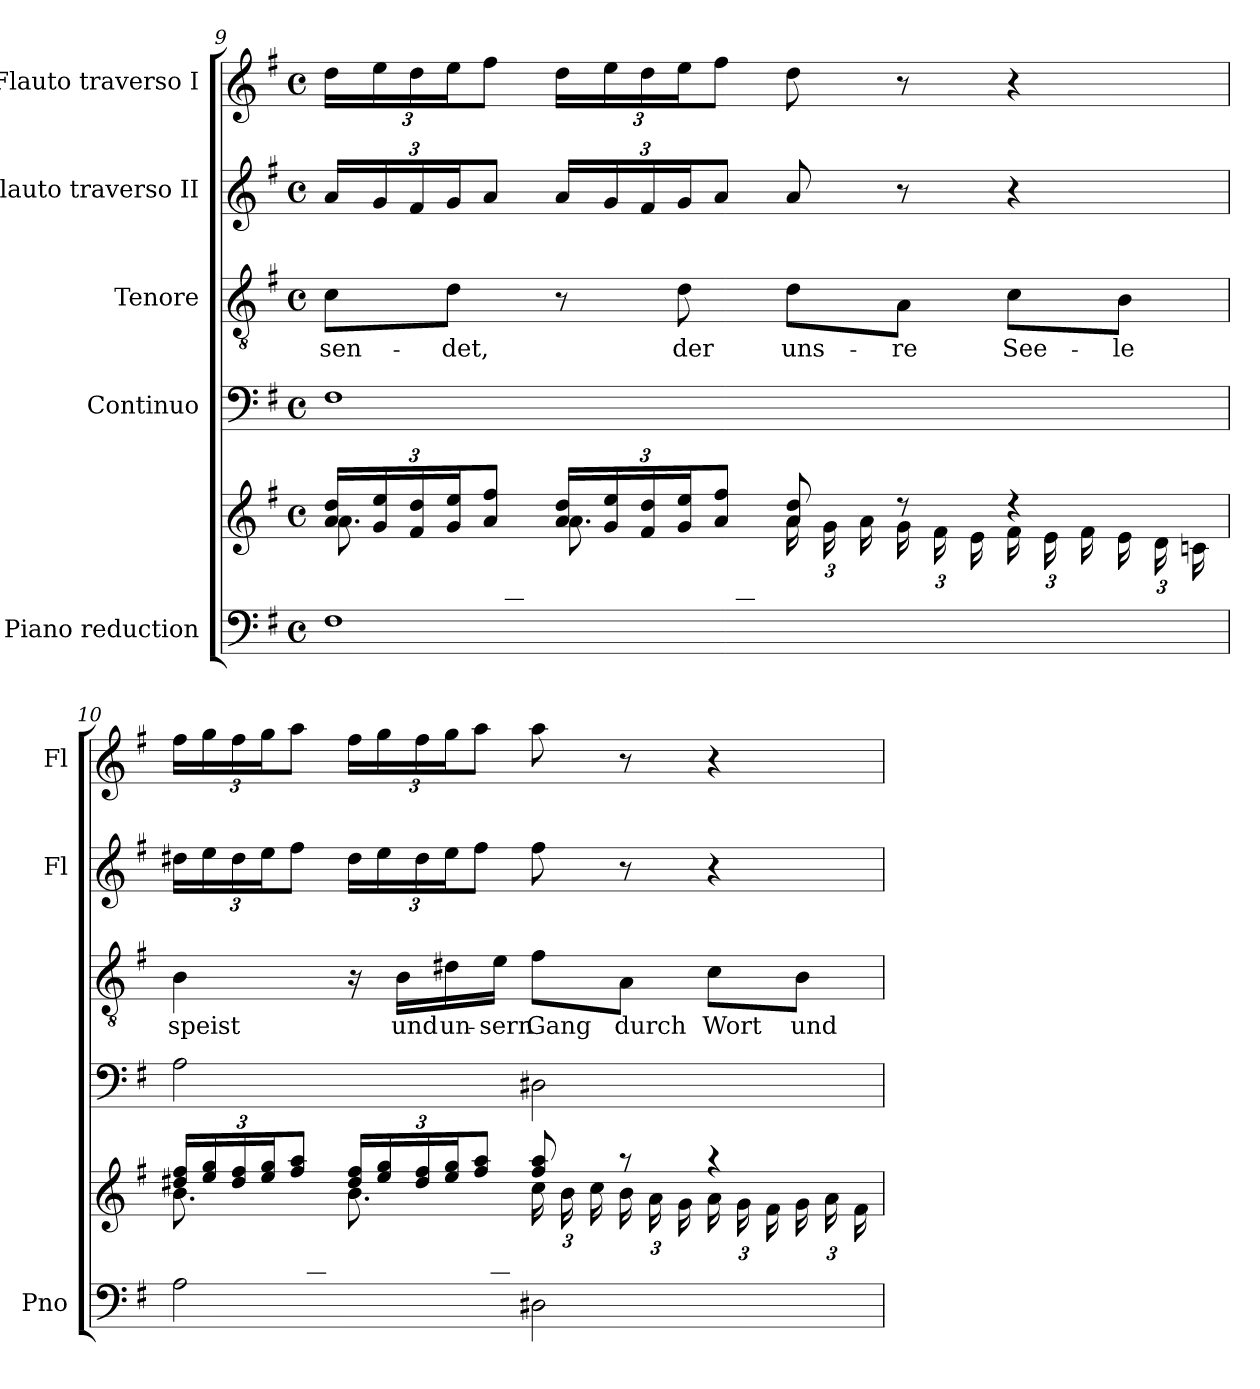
**kern	**kern	**kern	**kern	**text	**kern	**kern
*part5	*part5	*part4	*part3	*part3	*part2	*part1
*staff6	*staff5	*staff4	*staff3	*staff3	*staff2	*staff1
*I"Piano reduction	*	*I"Continuo	*I"Tenore	*	*I"Flauto traverso II	*I"Flauto traverso I
*I'Pno	*	*	*	*	*I'Fl	*I'Fl
!!LO:PB:g=z
*clefF4	*clefG2	*clefF4	*clefGv2	*	*clefG2	*clefG2
*k[f#]	*k[f#]	*k[f#]	*k[f#]	*	*k[f#]	*k[f#]
*M4/4	*M4/4	*M4/4	*M4/4	*	*M4/4	*M4/4
*met(c)	*met(c)	*met(c)	*met(c)	*	*met(c)	*met(c)
=9	=9	=9	=9	=9	=9	=9
*^	*	*	*	*	*	*
*	*	*Xbrackettup	*	*	*	*	*
*	*	*^	*	*	*	*	*
!	!	!	!	!	!	!LO:LY:b	!	!
*	*	*	*	*	*	*	*Xbrackettup	*Xbrackettup
8.ryy	1F#	24a/ 24dd/LL	8.a\L	1F#	8c\L	sen-	24a/LL	24dd\LL
.	.	24g/ 24ee/	.	.	.	.	24g/	24ee\
.	.	24f#/ 24dd/	.	.	.	.	24f#/	24dd\
!	!	!	!	!	!	!LO:LY:b	!	!
.	.	24g/ 24ee/J	.	.	8d\J	-det,	24g/J	24ee\J
.	.	12a/ 12ff#/J	.	.	.	.	12a/J	12ff#\J
16d/Jk	.	.	16ryy	.	.	.	.	.
8.ryy	.	24a/ 24dd/LL	8.a\L	.	8r	.	24a/LL	24dd\LL
.	.	24g/ 24ee/	.	.	.	.	24g/	24ee\
.	.	24f#/ 24dd/	.	.	.	.	24f#/	24dd\
!	!	!	!	!	!	!LO:LY:b	!	!
.	.	24g/ 24ee/J	.	.	8d\	der	24g/J	24ee\J
.	.	12a/ 12ff#/J	.	.	.	.	12a/J	12ff#\J
16d/Jk	.	.	16ryy	.	.	.	.	.
!	!	!	!	!	!	!LO:LY:b	!	!
2ryy	.	8a/ 8dd/	24a\LL	.	8d\L	uns-	8a/	8dd\
.	.	.	24g\	.	.	.	.	.
.	.	.	24a\	.	.	.	.	.
!	!	!	!	!	!	!LO:LY:b	!	!
.	.	8r	24g\	.	8A\J	-re	8r	8r
.	.	.	24f#\	.	.	.	.	.
.	.	.	24e\JJ	.	.	.	.	.
!	!	!	!	!	!	!LO:LY:b	!	!
.	.	4r	24f#\LL	.	8c\L	See-	4r	4r
.	.	.	24e\	.	.	.	.	.
.	.	.	24f#\	.	.	.	.	.
!	!	!	!	!	!	!LO:LY:b	!	!
.	.	.	24e\	.	8B\J	-le	.	.
.	.	.	24d\	.	.	.	.	.
.	.	.	24cn\JJ	.	.	.	.	.
=10	=10	=10	=10	=10	=10	=10	=10	=10
!	!	!	!	!	!	!LO:LY:b	!	!
8.ryy	2A\	24dd#X/ 24ff#/LL	8.b\L	2A\	4B\	speist	24dd#X\LL	24ff#\LL
.	.	24ee/ 24gg/	.	.	.	.	24ee\	24gg\
.	.	24dd#/ 24ff#/	.	.	.	.	24dd#\	24ff#\
.	.	24ee/ 24gg/J	.	.	.	.	24ee\J	24gg\J
.	.	12ff#/ 12aa/J	.	.	.	.	12ff#\J	12aa\J
16d#X/Jk	.	.	16ryy	.	.	.	.	.
8.ryy	.	24dd#/ 24ff#/LL	8.b\L	.	16r	.	24dd#\LL	24ff#\LL
.	.	24ee/ 24gg/	.	.	.	.	24ee\	24gg\
!	!	!	!	!	!	!LO:LY:b	!	!
.	.	.	.	.	16B\LL	und	.	.
.	.	24dd#/ 24ff#/	.	.	.	.	24dd#\	24ff#\
!	!	!	!	!	!	!LO:LY:b	!	!
.	.	24ee/ 24gg/J	.	.	16d#X\	un-	24ee\J	24gg\J
.	.	12ff#/ 12aa/J	.	.	.	.	12ff#\J	12aa\J
!	!	!	!	!	!	!LO:LY:b	!	!
16d#/Jk	.	.	16ryy	.	16e\JJ	-sern	.	.
!	!	!	!	!	!	!LO:LY:b	!	!
2ryy	2D#X\	8ff#/ 8aa/	24cc\LL	2D#X\	8f#\L	Gang	8ff#\	8aa\
.	.	.	24b\	.	.	.	.	.
.	.	.	24cc\	.	.	.	.	.
!	!	!	!	!	!	!LO:LY:b	!	!
.	.	8r	24b\	.	8A\J	durch	8r	8r
.	.	.	24a\	.	.	.	.	.
.	.	.	24g\JJ	.	.	.	.	.
!	!	!	!	!	!	!LO:LY:b	!	!
.	.	4r	24a\LL	.	8c\L	Wort	4r	4r
.	.	.	24g\	.	.	.	.	.
.	.	.	24f#\	.	.	.	.	.
!	!	!	!	!	!	!LO:LY:b	!	!
.	.	.	24g\	.	8B\J	und	.	.
.	.	.	24a\	.	.	.	.	.
.	.	.	24f#\JJ	.	.	.	.	.
*v	*v	*	*	*	*	*	*	*
*	*v	*v	*	*	*	*	*
=	=	=	=	=	=	=
*-	*-	*-	*-	*-	*-	*-
